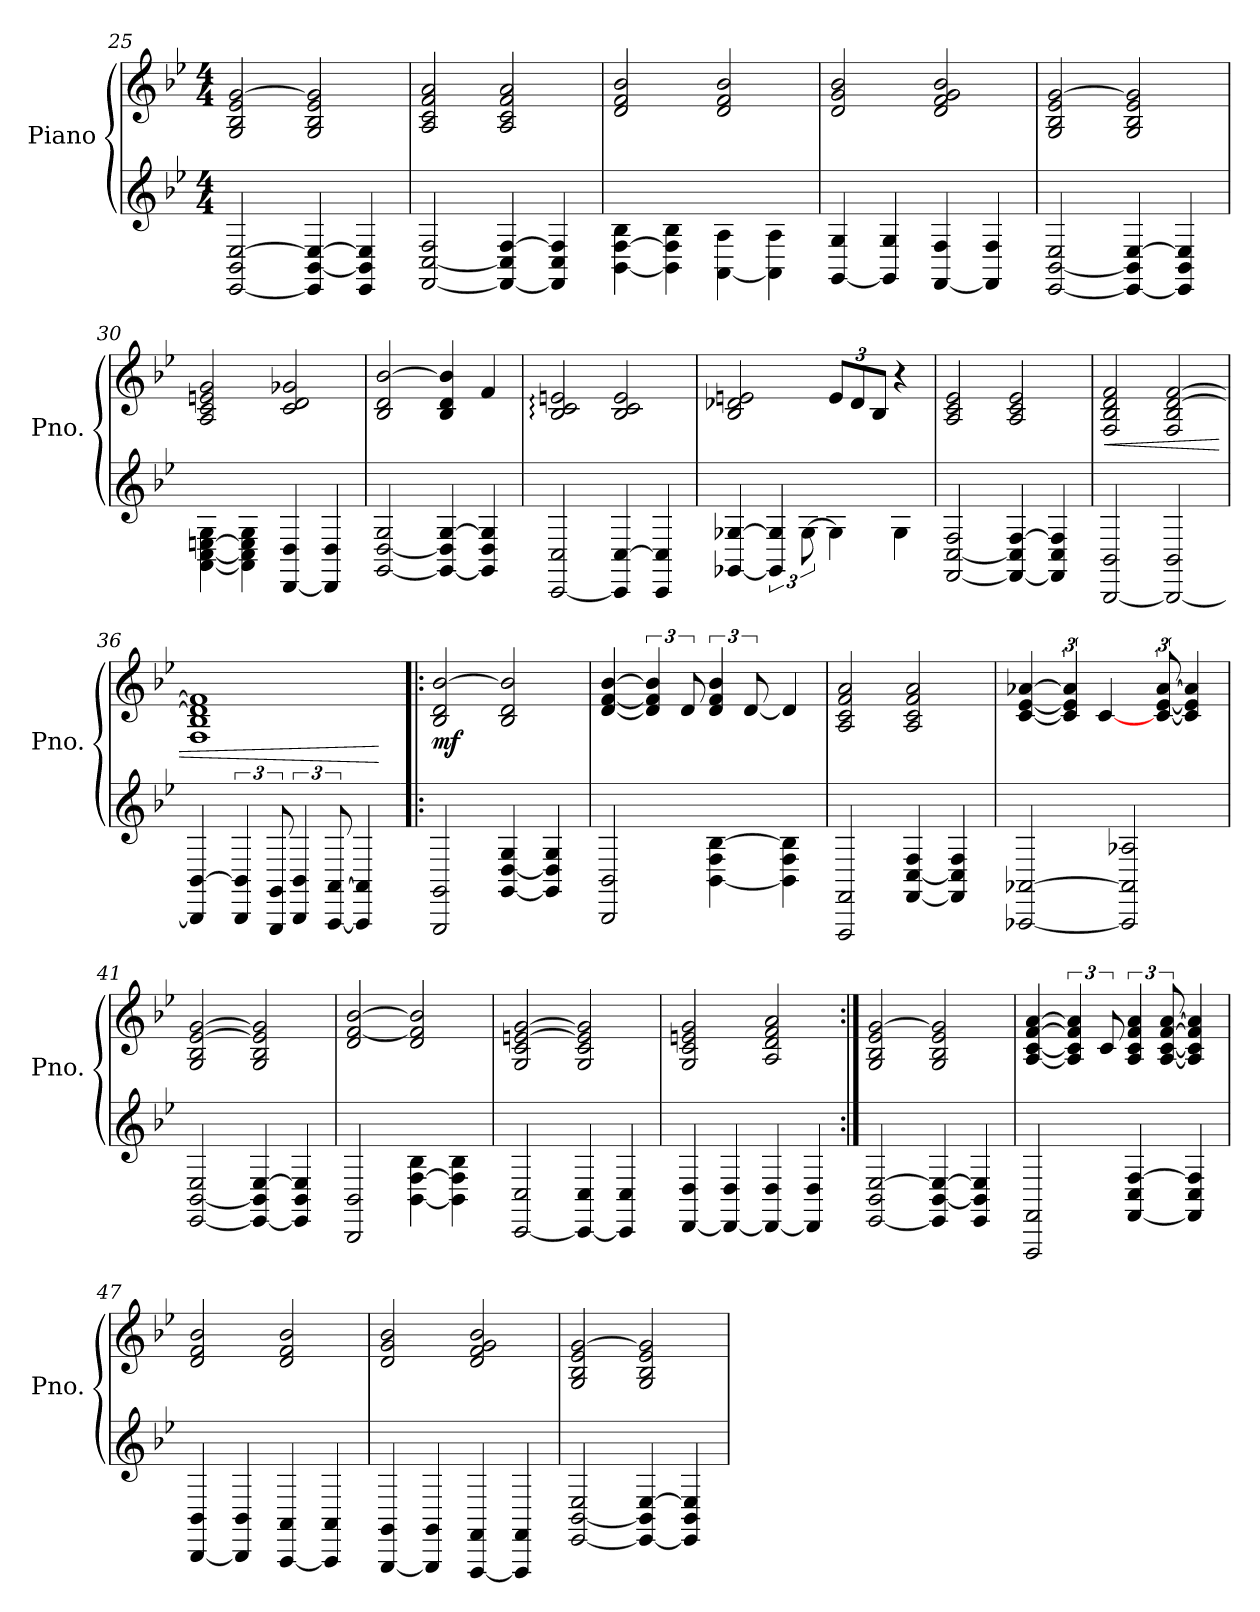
**kern	**kern	**dynam
*part1	*part1	*part1
*staff2	*staff1	*staff1/2
*I"Piano	*	*
*I'Pno.	*	*
*clefG2	*clefG2	*
*k[b-e-]	*k[b-e-]	*
*M4/4	*M4/4	*
=25	=25	=25
[2EE-/ 2BB-/ [2E-/	2G/ 2B-/ 2e-/ [2g/	.
4EE-/] [4BB-/ 4E-/_	2G/ 2B-/ 2e-/ 2g/]	.
4EE-/ 4BB-/] 4E-/]	.	.
=26	=26	=26
[2FF/ [2C/ 2F/	2A/ 2c/ 2f/ 2a/	.
4FF/_ 4C/] [4F/	2A/ 2c/ 2f/ 2a/	.
4FF/] 4C/ 4F/]	.	.
=27	=27	=27
[4BB-\ [4F\ 4B-\	2d/ 2f/ 2b-/	.
4BB-\] 4F\] 4B-\	.	.
[4AA\ 4A\	2d/ 2f/ 2b-/	.
4AA\] 4A\	.	.
=28	=28	=28
[4GG/ 4G/	2d/ 2g/ 2b-/	.
4GG/] 4G/	.	.
[4FF/ 4F/	2d/ 2f/ 2g/ 2b-/	.
4FF/] 4F/	.	.
=29	=29	=29
[2EE-/ [2BB-/ 2E-/	2G/ 2B-/ 2e-/ [2g/	.
4EE-/_ 4BB-/] [4E-/	2G/ 2B-/ 2e-/ 2g/]	.
4EE-/] 4BB-/ 4E-/]	.	.
=30	=30	=30
[4AA\ [4C\ [4En\ 4G\	2A/ 2c/ 2en/ 2g/	.
4AA\] 4C\] 4E\] 4G\	.	.
[4DD/ 4D/	2c/ 2d/ 2g-X/	.
4DD/] 4D/	.	.
!!LO:LB:g=z
=31	=31	=31
[2GG/ [2D/ 2G/	2B-/ 2d/ [2b-/	.
4GG/_ 4D/] [4G/	4B-/ 4d/ 4b-/]	.
4GG/] 4D/ 4G/]	4f/	.
=32	=32	=32
[2CC/ 2C/	2B-/: 2c/: 2en/:	.
4CC/] [4C/	2B-/ 2c/ 2e/	.
4CC/ 4C/]	.	.
=33	=33	=33
[4GG-X/ [4G-X/	2B-/ 2d-X/ 2en/	.
6GG-/] 6G-/]	.	.
[12G-\	.	.
*	*Xbrackettup	*
4G-\]	12e/L	.
.	12d-/	.
.	12B-/J	.
4G-\	4r	.
=34	=34	=34
[2FF/ [2C/ 2F/	2A/ 2c/ 2e-/	.
4FF/_ 4C/] [4F/	2A/ 2c/ 2e-/	.
4FF/] 4C/ 4F/]	.	.
=35	=35	=35
!	!	!LO:HP:b
[2BBB-/ 2BB-/	2F/ 2B-/ 2d/ 2f/	<
2BBB-/_ 2BB-/	2F/ 2B-/ [2d/ [2f/	.
=36	=36	=36
4BBB-/] [4BB-/	1F 1B- 1d] 1f]	.
6BBB-/ 6BB-/]	.	.
12GGG/ 12GG/	.	.
6BBB-/ 6BB-/	.	.
[12AAA/ [12AA/	.	.
4AAA/] 4AA/]	.	.
.	.	[
=37!|:	=37!|:	=37!|:
!	!	!LO:DY:b
2GGG/ 2GG/	2B-/ 2d/ [2b-/	mf
[4GG/ [4D/ 4G/	2B-/ 2d/ 2b-/]	.
4GG/] 4D/] 4G/	.	.
!!LO:PB:g=z
=38	=38	=38
2BBB-/ 2BB-/	[4d/ [4f/ [4b-/	.
*	*brackettup	*
.	6d/] 6f/] 6b-/]	.
.	12d/	.
[4BB-\ 4F\ [4B-\	6d/ 6f/ 6b-/	.
.	[12d/	.
4BB-\] 4F\ 4B-\]	4d/]	.
=39	=39	=39
2FFF/ 2FF/	2A/ 2c/ 2f/ 2a/	.
[4FF/ [4C/ 4F/	2A/ 2c/ 2f/ 2a/	.
4FF/] 4C/] 4F/	.	.
=40	=40	=40
[2AAA-X/ [2AA-X/	[4c/ [4e-/ [4a-X/	.
.	6c/] 6e-/] 6a-/]	.
.	[4c/	.
2AAA-/] 2AA-/] 2A-X/	.	.
.	[12c/ [12e-/ [12a-/	.
.	4c/] 4e-/] 4a-/]	.
=41	=41	=41
[2EE-/ [2BB-/ 2E-/	2G/ 2B-/ [2e-/ [2g/	.
4EE-/_ 4BB-/] [4E-/	2G/ 2B-/ 2e-/] 2g/]	.
4EE-/] 4BB-/ 4E-/]	.	.
=42	=42	=42
2BBB-/ 2BB-/	2d/ [2f/ [2b-/	.
[4BB-\ [4F\ 4B-\	2d/ 2f/] 2b-/]	.
4BB-\] 4F\] 4B-\	.	.
=43	=43	=43
[2CC/ 2C/	2G/ 2c/ [2en/ [2g/	.
4CC/_ 4C/	2G/ 2c/ 2e/] 2g/]	.
4CC/] 4C/	.	.
=44	=44	=44
[4DD/ 4D/	2G/ 2c/ 2en/ 2g/	.
4DD/_ 4D/	.	.
4DD/_ 4D/	2A/ 2d/ 2f/ 2a/	.
4DD/] 4D/	.	.
!!LO:LB:g=z
=45:|!	=45:|!	=45:|!
[2EE-/ 2BB-/ [2E-/	2G/ 2B-/ 2e-/ [2g/	.
4EE-/] [4BB-/ 4E-/_	2G/ 2B-/ 2e-/ 2g/]	.
4EE-/ 4BB-/] 4E-/]	.	.
=46	=46	=46
2FFF/ 2FF/	[4A/ [4c/ [4f/ [4a/	.
.	6A/] 6c/] 6f/] 6a/]	.
.	12c/	.
[4FF/ 4C/ [4F/	6A/ 6c/ 6f/ 6a/	.
.	[12A/ [12c/ [12f/ [12a/	.
4FF/] 4C/ 4F/]	4A/] 4c/] 4f/] 4a/]	.
=47	=47	=47
[4BBB-/ 4BB-/	2d/ 2f/ 2b-/	.
4BBB-/] 4BB-/	.	.
[4AAA/ 4AA/	2d/ 2f/ 2b-/	.
4AAA/] 4AA/	.	.
=48	=48	=48
[4GGG/ 4GG/	2d/ 2g/ 2b-/	.
4GGG/] 4GG/	.	.
[4FFF/ 4FF/	2d/ 2f/ 2g/ 2b-/	.
4FFF/] 4FF/	.	.
=49	=49	=49
[2EE-/ [2BB-/ 2E-/	2G/ 2B-/ 2e-/ [2g/	.
4EE-/_ 4BB-/] [4E-/	2G/ 2B-/ 2e-/ 2g/]	.
4EE-/] 4BB-/ 4E-/]	.	.
=	=	=
*-	*-	*-
